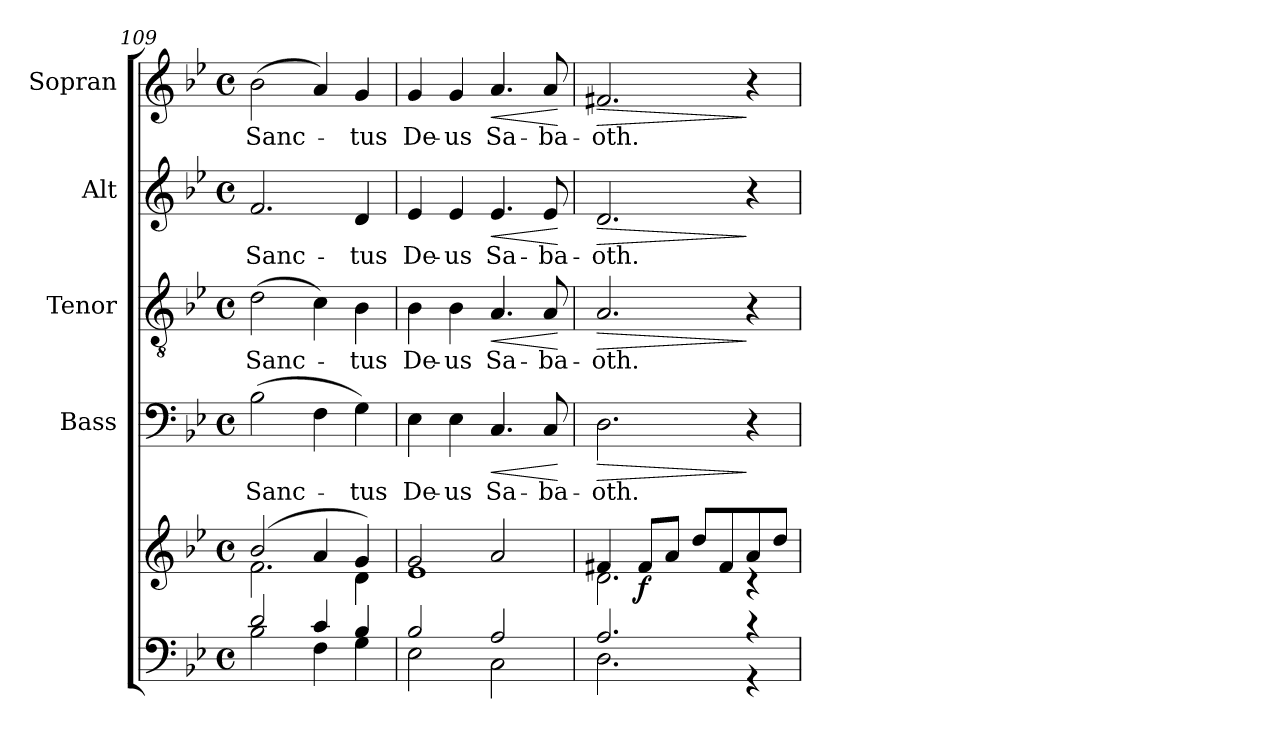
**kern	**kern	**dynam	**kern	**text	**dynam	**kern	**text	**dynam	**kern	**text	**dynam	**kern	**text	**dynam
*part5	*part5	*part5	*part4	*part4	*part4	*part3	*part3	*part3	*part2	*part2	*part2	*part1	*part1	*part1
*staff6	*staff5	*staff5/6	*staff4	*staff4	*staff4	*staff3	*staff3	*staff3	*staff2	*staff2	*staff2	*staff1	*staff1	*staff1
*	*	*	*I"Bass	*	*	*I"Tenor	*	*	*I"Alt	*	*	*I"Sopran	*	*
*	*	*	*I'B.	*	*	*I'T.	*	*	*I'A.	*	*	*I'S.	*	*
*clefF4	*clefG2	*	*clefF4	*	*	*clefGv2	*	*	*clefG2	*	*	*clefG2	*	*
*k[b-e-]	*k[b-e-]	*	*k[b-e-]	*	*	*k[b-e-]	*	*	*k[b-e-]	*	*	*k[b-e-]	*	*
*B-:	*B-:	*	*B-:	*	*	*B-:	*	*	*B-:	*	*	*B-:	*	*
*M4/4	*M4/4	*	*M4/4	*	*	*M4/4	*	*	*M4/4	*	*	*M4/4	*	*
*met(c)	*met(c)	*	*met(c)	*	*	*met(c)	*	*	*met(c)	*	*	*met(c)	*	*
=109	=109	=109	=109	=109	=109	=109	=109	=109	=109	=109	=109	=109	=109	=109
*^	*^	*	*	*	*	*	*	*	*	*	*	*	*	*
!	!	!	!	!	!	!LO:LY:b	!	!	!LO:LY:b	!	!	!LO:LY:b	!	!	!LO:LY:b	!
2d/	2B-\	(2b-/	2.f\	.	(>2B-\	Sanc-	.	(>2d\	Sanc-	.	2.f/	Sanc-	.	(>2b-\	Sanc-	.
4c/	4F\	4a/	.	.	4F\	.	.	4c\)	.	.	.	.	.	4a/)	.	.
!	!	!	!	!	!	!LO:LY:b	!	!	!LO:LY:b	!	!	!LO:LY:b	!	!	!LO:LY:b	!
4B-/	4G\	4g/)	4d\	.	4G\)	-tus	.	4B-\	-tus	.	4d/	-tus	.	4g/	-tus	.
=110	=110	=110	=110	=110	=110	=110	=110	=110	=110	=110	=110	=110	=110	=110	=110	=110
!	!	!	!	!	!	!LO:LY:b	!	!	!LO:LY:b	!	!	!LO:LY:b	!	!	!LO:LY:b	!
2B-/	2E-\	2g/	1e-	.	4E-\	De-	.	4B-\	De-	.	4e-/	De-	.	4g/	De-	.
!	!	!	!	!	!	!LO:LY:b	!	!	!LO:LY:b	!	!	!LO:LY:b	!	!	!LO:LY:b	!
.	.	.	.	.	4E-\	-us	.	4B-\	-us	.	4e-/	-us	.	4g/	-us	.
!	!	!	!	!	!	!LO:LY:b	!LO:HP:b	!	!LO:LY:b	!LO:HP:b	!	!LO:LY:b	!LO:HP:b	!	!LO:LY:b	!LO:HP:b
2A/	2C\	2a/	.	.	4.C/	Sa-	<	4.A/	Sa-	<	4.e-/	Sa-	<	4.a/	Sa-	<
!	!	!	!	!	!	!LO:LY:b	!	!	!LO:LY:b	!	!	!LO:LY:b	!	!	!LO:LY:b	!
.	.	.	.	.	8C/	-ba-	.	8A/	-ba-	.	8e-/	-ba-	.	8a/	-ba-	.
*v	*v	*	*	*	*	*	*	*	*	*	*	*	*	*	*	*
*	*v	*v	*	*	*	*	*	*	*	*	*	*	*	*	*
.	.	.	.	.	[	.	.	[	.	.	[	.	.	[
!!LO:LB:g=z
=111	=111	=111	=111	=111	=111	=111	=111	=111	=111	=111	=111	=111	=111	=111
*^	*^	*	*	*	*	*	*	*	*	*	*	*	*	*
!	!	!	!	!	!	!LO:LY:b	!LO:HP:b	!	!LO:LY:b	!LO:HP:b	!	!LO:LY:b	!LO:HP:b	!	!LO:LY:b	!LO:HP:b
2.A/	2.D\	4f#X/	2.d\	.	2.D\	-oth.	>	2.A/	-oth.	>	2.d/	-oth.	>	2.f#X/	-oth.	>
!	!	!	!	!LO:DY:b	!	!	!	!	!	!	!	!	!	!	!	!
.	.	8f#/L	.	f	.	.	.	.	.	.	.	.	.	.	.	.
.	.	8a/J	.	.	.	.	.	.	.	.	.	.	.	.	.	.
.	.	8dd/L	.	.	.	.	.	.	.	.	.	.	.	.	.	.
.	.	8f#/	.	.	.	.	.	.	.	.	.	.	.	.	.	.
4r	4r	8a/	4rc	.	4r	.	]	4r	.	]	4r	.	]	4r	.	]
.	.	8dd/J	.	.	.	.	.	.	.	.	.	.	.	.	.	.
*v	*v	*	*	*	*	*	*	*	*	*	*	*	*	*	*	*
*	*v	*v	*	*	*	*	*	*	*	*	*	*	*	*	*
=	=	=	=	=	=	=	=	=	=	=	=	=	=	=
*-	*-	*-	*-	*-	*-	*-	*-	*-	*-	*-	*-	*-	*-	*-
